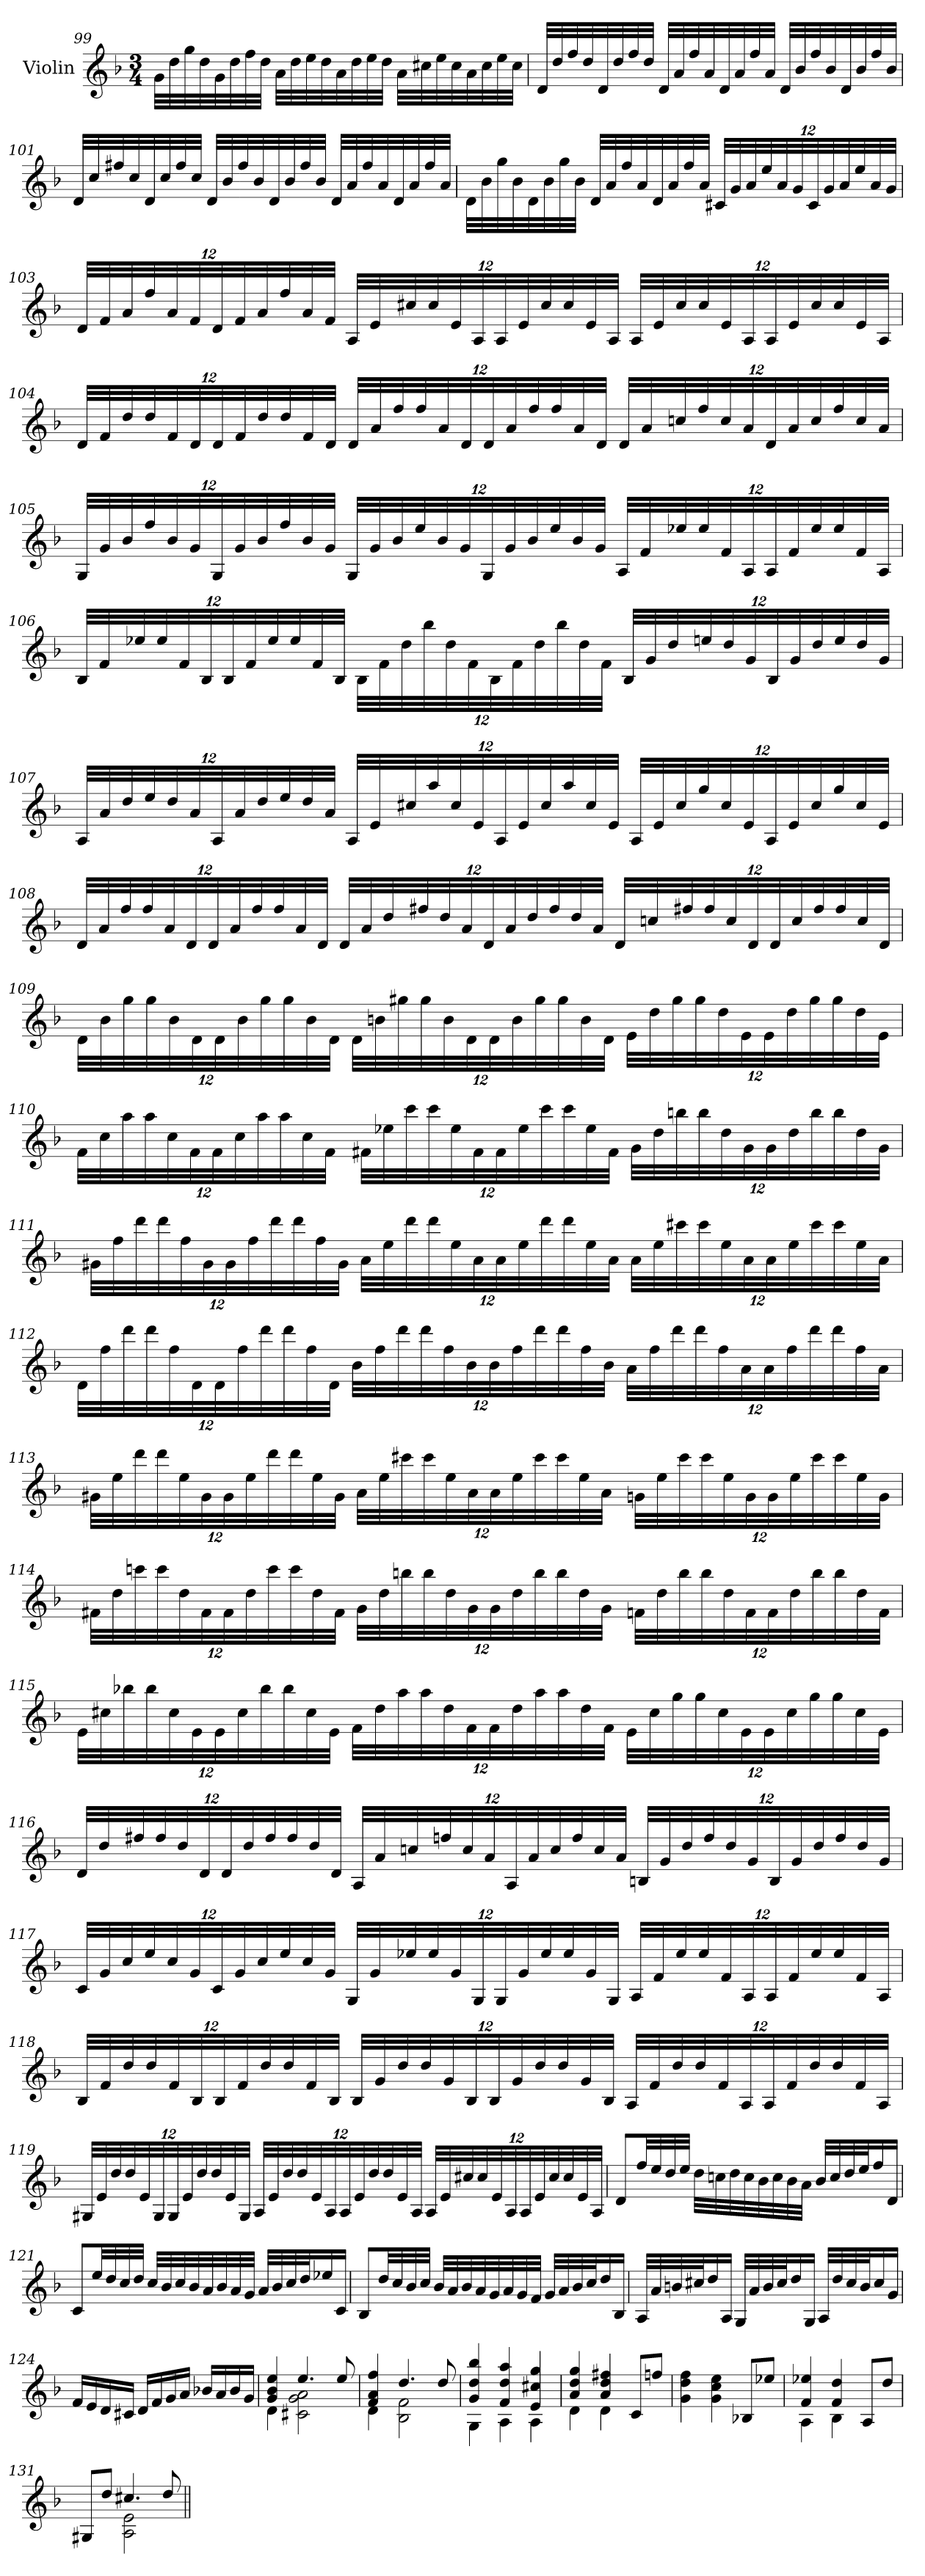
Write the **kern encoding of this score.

**kern
*part1
*staff1
*I"Violin
*I'Vln.
*clefG2
*k[b-]
*M3/4
=99
32g\LLL
32dd\
32gg\
32dd\
32g\
32dd\
32ff\
32dd\JJJ
32a\LLL
32dd\
32ee\
32dd\
32a\
32dd\
32ee\
32dd\JJJ
32a\LLL
32cc#X\
32ee\
32cc#\
32a\
32cc#\
32ee\
32cc#\JJJ
!!LO:LB:g=z
=100
32d/LLL
32dd/
32ff/
32dd/
32d/
32dd/
32ff/
32dd/JJJ
32d/LLL
32a/
32ff/
32a/
32d/
32a/
32ff/
32a/JJJ
32d/LLL
32b-/
32ff/
32b-/
32d/
32b-/
32ff/
32b-/JJJ
=101
32d/LLL
32cc/
32ff#X/
32cc/
32d/
32cc/
32ff#/
32cc/JJJ
32d/LLL
32b-/
32ff#/
32b-/
32d/
32b-/
32ff#/
32b-/JJJ
32d/LLL
32a/
32ff#/
32a/
32d/
32a/
32ff#/
32a/JJJ
!!LO:LB:g=z
=102
32d\LLL
32b-\
32gg\
32b-\
32d\
32b-\
32gg\
32b-\JJJ
32d/LLL
32a/
32ff/
32a/
32d/
32a/
32ff/
32a/JJJ
*Xbrackettup
48c#X/LLL
48g/
48a/
48ee/
48a/
48g/
48c#/
48g/
48a/
48ee/
48a/
48g/JJJ
!!LO:LB:g=z
=103
48d/LLL
48f/
48a/
48ff/
48a/
48f/
48d/
48f/
48a/
48ff/
48a/
48f/JJJ
48A/LLL
48e/
48cc#X/
48cc#/
48e/
48A/
48A/
48e/
48cc#/
48cc#/
48e/
48A/JJJ
48A/LLL
48e/
48cc#/
48cc#/
48e/
48A/
48A/
48e/
48cc#/
48cc#/
48e/
48A/JJJ
!!LO:LB:g=z
=104
48d/LLL
48f/
48dd/
48dd/
48f/
48d/
48d/
48f/
48dd/
48dd/
48f/
48d/JJJ
48d/LLL
48a/
48ff/
48ff/
48a/
48d/
48d/
48a/
48ff/
48ff/
48a/
48d/JJJ
48d/LLL
48a/
48ccn/
48ff/
48cc/
48a/
48d/
48a/
48cc/
48ff/
48cc/
48a/JJJ
!!LO:LB:g=z
=105
48G/LLL
48g/
48b-/
48ff/
48b-/
48g/
48G/
48g/
48b-/
48ff/
48b-/
48g/JJJ
48G/LLL
48g/
48b-/
48ee/
48b-/
48g/
48G/
48g/
48b-/
48ee/
48b-/
48g/JJJ
48A/LLL
48f/
48ee-X/
48ee-/
48f/
48A/
48A/
48f/
48ee-/
48ee-/
48f/
48A/JJJ
!!LO:LB:g=z
=106
48B-/LLL
48f/
48ee-X/
48ee-/
48f/
48B-/
48B-/
48f/
48ee-/
48ee-/
48f/
48B-/JJJ
48B-\LLL
48f\
48dd\
48bb-\
48dd\
48f\
48B-\
48f\
48dd\
48bb-\
48dd\
48f\JJJ
48B-/LLL
48g/
48dd/
48een/
48dd/
48g/
48B-/
48g/
48dd/
48ee/
48dd/
48g/JJJ
!!LO:LB:g=z
=107
48A/LLL
48a/
48dd/
48ee/
48dd/
48a/
48A/
48a/
48dd/
48ee/
48dd/
48a/JJJ
48A/LLL
48e/
48cc#X/
48aa/
48cc#/
48e/
48A/
48e/
48cc#/
48aa/
48cc#/
48e/JJJ
48A/LLL
48e/
48cc#/
48gg/
48cc#/
48e/
48A/
48e/
48cc#/
48gg/
48cc#/
48e/JJJ
!!LO:PB:g=z
=108
48d/LLL
48a/
48ff/
48ff/
48a/
48d/
48d/
48a/
48ff/
48ff/
48a/
48d/JJJ
48d/LLL
48a/
48dd/
48ff#X/
48dd/
48a/
48d/
48a/
48dd/
48ff#/
48dd/
48a/JJJ
48d/LLL
48ccn/
48ff#X/
48ff#/
48cc/
48d/
48d/
48cc/
48ff#/
48ff#/
48cc/
48d/JJJ
!!LO:LB:g=z
=109
48d\LLL
48b-\
48gg\
48gg\
48b-\
48d\
48d\
48b-\
48gg\
48gg\
48b-\
48d\JJJ
48d\LLL
48bn\
48gg#X\
48gg#\
48b\
48d\
48d\
48b\
48gg#\
48gg#\
48b\
48d\JJJ
48e\LLL
48dd\
48gg#\
48gg#\
48dd\
48e\
48e\
48dd\
48gg#\
48gg#\
48dd\
48e\JJJ
!!LO:LB:g=z
=110
48f\LLL
48cc\
48aa\
48aa\
48cc\
48f\
48f\
48cc\
48aa\
48aa\
48cc\
48f\JJJ
48f#X\LLL
48ee-X\
48ccc\
48ccc\
48ee-\
48f#\
48f#\
48ee-\
48ccc\
48ccc\
48ee-\
48f#\JJJ
48g\LLL
48dd\
48bbn\
48bb\
48dd\
48g\
48g\
48dd\
48bb\
48bb\
48dd\
48g\JJJ
!!LO:LB:g=z
=111
48g#X\LLL
48ff\
48ddd\
48ddd\
48ff\
48g#\
48g#\
48ff\
48ddd\
48ddd\
48ff\
48g#\JJJ
48a\LLL
48ee\
48ddd\
48ddd\
48ee\
48a\
48a\
48ee\
48ddd\
48ddd\
48ee\
48a\JJJ
48a\LLL
48ee\
48ccc#X\
48ccc#\
48ee\
48a\
48a\
48ee\
48ccc#\
48ccc#\
48ee\
48a\JJJ
!!LO:LB:g=z
=112
48d\LLL
48ff\
48ddd\
48ddd\
48ff\
48d\
48d\
48ff\
48ddd\
48ddd\
48ff\
48d\JJJ
48b-\LLL
48ff\
48ddd\
48ddd\
48ff\
48b-\
48b-\
48ff\
48ddd\
48ddd\
48ff\
48b-\JJJ
48a\LLL
48ff\
48ddd\
48ddd\
48ff\
48a\
48a\
48ff\
48ddd\
48ddd\
48ff\
48a\JJJ
!!LO:LB:g=z
=113
48g#X\LLL
48ee\
48ddd\
48ddd\
48ee\
48g#\
48g#\
48ee\
48ddd\
48ddd\
48ee\
48g#\JJJ
48a\LLL
48ee\
48ccc#X\
48ccc#\
48ee\
48a\
48a\
48ee\
48ccc#\
48ccc#\
48ee\
48a\JJJ
48gn\LLL
48ee\
48ccc#\
48ccc#\
48ee\
48g\
48g\
48ee\
48ccc#\
48ccc#\
48ee\
48g\JJJ
!!LO:LB:g=z
=114
48f#X\LLL
48dd\
48cccn\
48ccc\
48dd\
48f#\
48f#\
48dd\
48ccc\
48ccc\
48dd\
48f#\JJJ
48g\LLL
48dd\
48bbn\
48bb\
48dd\
48g\
48g\
48dd\
48bb\
48bb\
48dd\
48g\JJJ
48fn\LLL
48dd\
48bb\
48bb\
48dd\
48f\
48f\
48dd\
48bb\
48bb\
48dd\
48f\JJJ
!!LO:LB:g=z
=115
48e\LLL
48cc#X\
48bb-X\
48bb-\
48cc#\
48e\
48e\
48cc#\
48bb-\
48bb-\
48cc#\
48e\JJJ
48f\LLL
48dd\
48aa\
48aa\
48dd\
48f\
48f\
48dd\
48aa\
48aa\
48dd\
48f\JJJ
48e\LLL
48cc#\
48gg\
48gg\
48cc#\
48e\
48e\
48cc#\
48gg\
48gg\
48cc#\
48e\JJJ
!!LO:LB:g=z
=116
48d/LLL
48dd/
48ff#X/
48ff#/
48dd/
48d/
48d/
48dd/
48ff#/
48ff#/
48dd/
48d/JJJ
48A/LLL
48a/
48ccn/
48ffn/
48cc/
48a/
48A/
48a/
48cc/
48ff/
48cc/
48a/JJJ
48Bn/LLL
48g/
48dd/
48ff/
48dd/
48g/
48B/
48g/
48dd/
48ff/
48dd/
48g/JJJ
!!LO:LB:g=z
=117
48c/LLL
48g/
48cc/
48ee/
48cc/
48g/
48c/
48g/
48cc/
48ee/
48cc/
48g/JJJ
48G/LLL
48g/
48ee-X/
48ee-/
48g/
48G/
48G/
48g/
48ee-/
48ee-/
48g/
48G/JJJ
48A/LLL
48f/
48ee-/
48ee-/
48f/
48A/
48A/
48f/
48ee-/
48ee-/
48f/
48A/JJJ
!!LO:LB:g=z
=118
48B-/LLL
48f/
48dd/
48dd/
48f/
48B-/
48B-/
48f/
48dd/
48dd/
48f/
48B-/JJJ
48B-/LLL
48g/
48dd/
48dd/
48g/
48B-/
48B-/
48g/
48dd/
48dd/
48g/
48B-/JJJ
48A/LLL
48f/
48dd/
48dd/
48f/
48A/
48A/
48f/
48dd/
48dd/
48f/
48A/JJJ
!!LO:PB:g=z
=119
48G#X/LLL
48e/
48dd/
48dd/
48e/
48G#/
48G#/
48e/
48dd/
48dd/
48e/
48G#/JJJ
48A/LLL
48e/
48dd/
48dd/
48e/
48A/
48A/
48e/
48dd/
48dd/
48e/
48A/JJJ
48A/LLL
48e/
48cc#X/
48cc#/
48e/
48A/
48A/
48e/
48cc#/
48cc#/
48e/
48A/JJJ
!!LO:LB:g=z
=120
8d/L
32ff/LL
32ee/
32dd/
32ee/JJJ
32dd\LLL
32ccn\
32dd\
32cc\
32b-\
32cc\
32b-\
32a\JJJ
32b-/LLL
32cc/
32dd/
32ee/J
16ff/
16d/JJ
=121
8c/L
32ee/LL
32dd/
32cc/
32dd/JJJ
32cc/LLL
32b-/
32cc/
32b-/
32a/
32b-/
32a/
32g/JJJ
32a/LLL
32b-/
32cc/
32dd/J
16ee-X/
16c/JJ
!!LO:LB:g=z
=122
8B-/L
32dd/LL
32cc/
32b-/
32cc/JJJ
32b-/LLL
32a/
32b-/
32a/
32g/
32a/
32g/
32f/JJJ
32g/LLL
32a/
32b-/
32cc/J
16dd/
16B-/JJ
=123
32A/LLL
32a/
32bn/
32cc#X/J
16dd/
16A/JJ
32G/LLL
32a/
32b/
32cc#/J
16dd/
16G/JJ
32A/LLL
32dd/
32cc#/
32b/J
16cc#/
16g/JJ
!!LO:LB:g=z
=124
16f/LL
16e/
16d/
16c#X/JJ
16d/LL
16f/
16g/
16a/JJ
16b-X/LL
16a/
16b-/
16g/JJ
=125
*^
4g/ 4b-/ 4ee/	4d\
4.ee/	2c#X\ 2g\ 2a\
8ee/	.
=126	=126
4f/ 4a/ 4ff/	4d\
4.dd/	2B-\ 2f\
8dd/	.
=127	=127
4g/ 4dd/ 4bb-/	4G\
4f/ 4dd/ 4aa/	4A\
4e/ 4cc#X/ 4gg/	4A\
=128	=128
4a/ 4dd/ 4gg/	4d\
4a/ 4dd/ 4ff#X/	4d\
8c/L	4ryy
8ffn/J	.
*v	*v
=129
4g\ 4dd\ 4ff\
4g\ 4cc\ 4ee\
8B-X/L
8ee-X/J
!!LO:LB:g=z
=130
*^
4f/ 4ee-X/	4A\
4f/ 4dd/	4B-\
8A/L	4ryy
8dd/J	.
=131	=131
8G#X/L	4ryy
8dd/J	.
4.cc#X/	2A\ 2e\
8dd/	.
*v	*v
=||
*-
